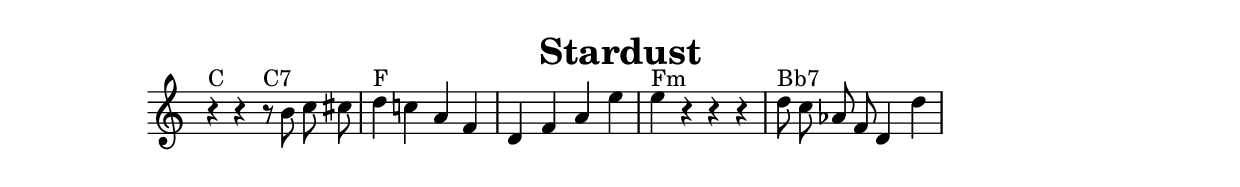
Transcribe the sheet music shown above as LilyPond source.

#(ly:set-option 'midi-extension "mid")
\version "2.12.3"
\include "english.ly"
\header{
title = "Stardust"

}
%{

%}
melody = {
\once \override Staff.TimeSignature #'stencil = ##f
\clef treble
\key c \major
\autoBeamOn
\cadenzaOn


 \bar "|"  r4^"C" r4 r8^"C7" b'8 c''8 cs''8 \bar "|"  d''4^"F" c''4 a'4 f'4 \bar "|"  d'4 f'4 a'4 e''4 \bar "|"  e''4^"Fm" r4 r4 r4 \bar "|"  d''8^"Bb7" c''8 af'8 f'8 d'4 d''4 \bar "|"  \break

}


text = \lyricmode {
                  
}

\score{

<<
\new Voice = "one" {
\melody
}
\new Lyrics \lyricsto "one" \text
>>
\layout {
\context {
\Score
\remove "Bar_number_engraver"
}
}
\midi {
\context {
\Score
tempoWholesPerMinute = #(ly:make-moment 200 4)
}
}
}